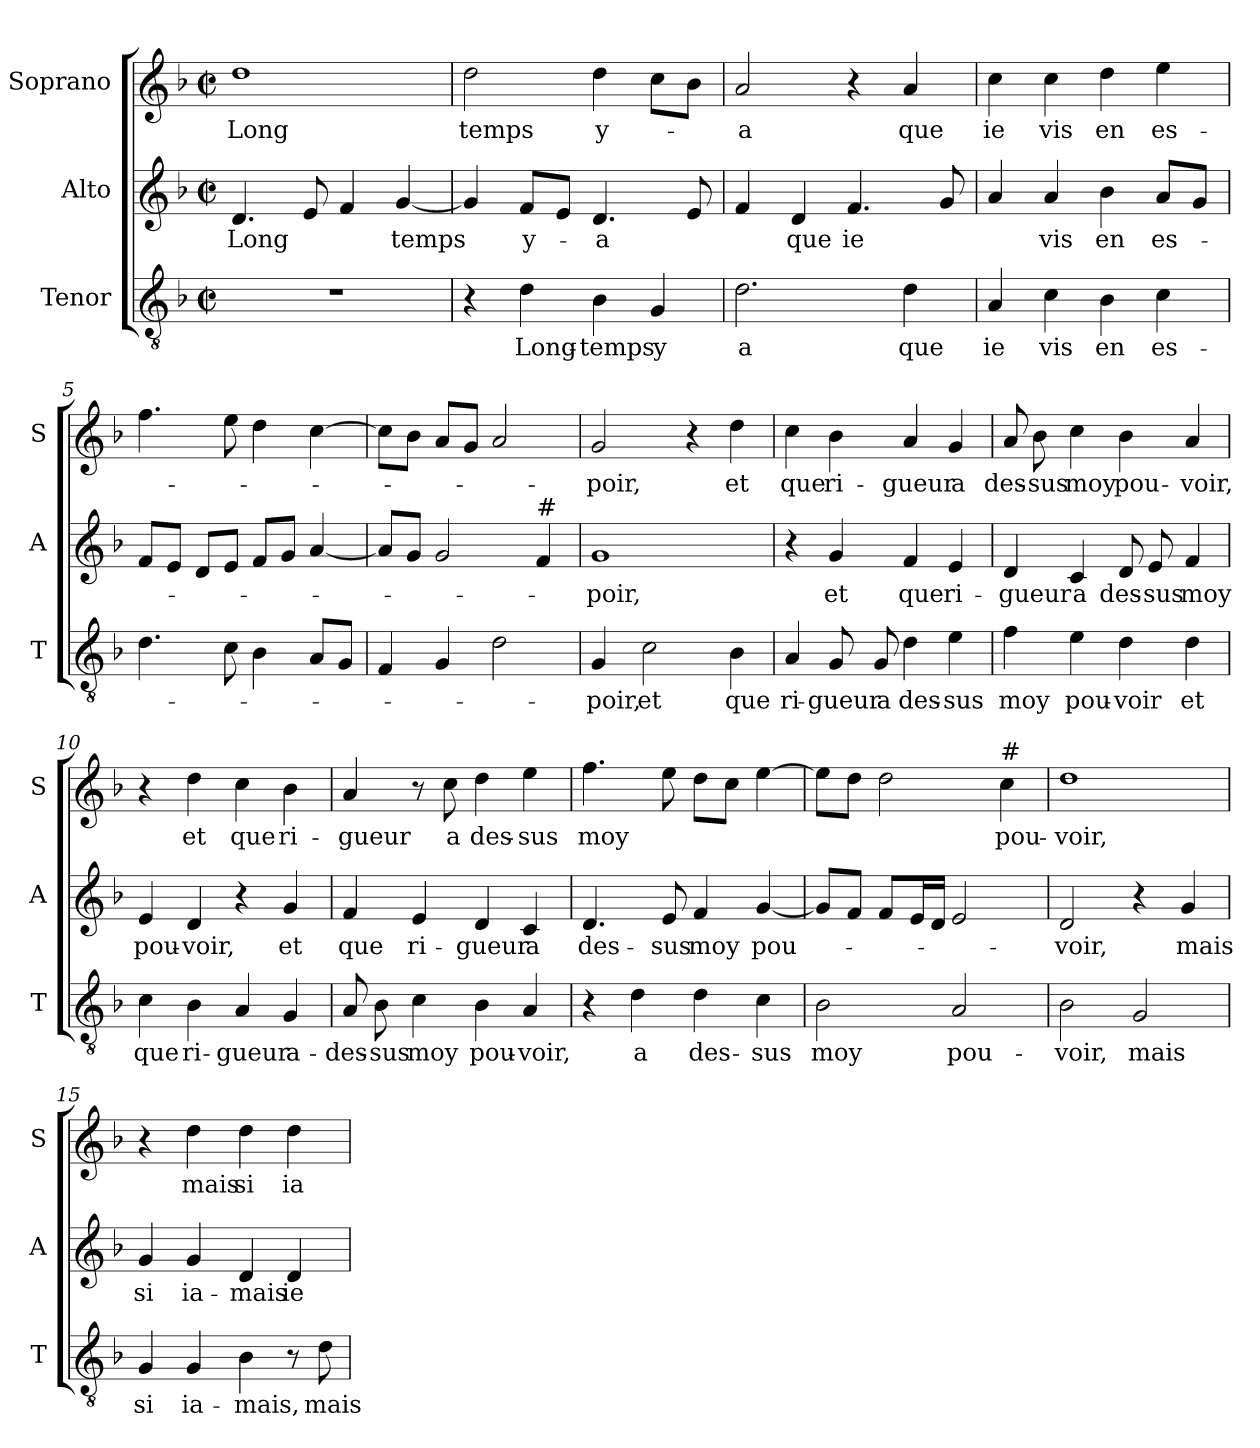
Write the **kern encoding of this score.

**kern	**text	**kern	**text	**kern	**text
*part3	*part3	*part2	*part2	*part1	*part1
*staff3	*staff3	*staff2	*staff2	*staff1	*staff1
*I"Tenor	*	*I"Alto	*	*I"Soprano	*
*I'T	*	*I'A	*	*I'S	*
*clefGv2	*	*clefG2	*	*clefG2	*
*k[b-]	*	*k[b-]	*	*k[b-]	*
*F:	*	*F:	*	*F:	*
*M2/2	*	*M2/2	*	*M2/2	*
*met(c|)	*	*met(c|)	*	*met(c|)	*
=1	=1	=1	=1	=1	=1
!	!	!	!LO:LY:b	!	!LO:LY:b
1r	.	4.d/	Long	1dd	Long
.	.	8e/	.	.	.
.	.	4f/	.	.	.
!	!	!	!LO:LY:b	!	!
.	.	[4g/	temps	.	.
=2	=2	=2	=2	=2	=2
!	!	!	!	!	!LO:LY:b
4r	.	4g/]	.	2dd\	temps
!	!LO:LY:b	!	!LO:LY:b	!	!
4d\	Long-	8f/L	y-	.	.
.	.	8e/J	.	.	.
!	!LO:LY:b	!	!LO:LY:b	!	!LO:LY:b
4B-\	-temps	4.d/	-a	4dd\	y-
!	!LO:LY:b	!	!	!	!
4G/	y	.	.	8cc\L	.
.	.	8e/	.	8b-\J	.
=3	=3	=3	=3	=3	=3
!	!LO:LY:b	!	!	!	!LO:LY:b
2.d\	a	4f/	.	2a/	-a
!	!	!	!LO:LY:b	!	!
.	.	4d/	que	.	.
!	!	!	!LO:LY:b	!	!
.	.	4.f/	ie	4r	.
!	!LO:LY:b	!	!	!	!LO:LY:b
4d\	que	.	.	4a/	que
.	.	8g/	.	.	.
=4	=4	=4	=4	=4	=4
!	!LO:LY:b	!	!	!	!LO:LY:b
4A/	ie	4a/	.	4cc\	ie
!	!LO:LY:b	!	!LO:LY:b	!	!LO:LY:b
4c\	vis	4a/	vis	4cc\	vis
!	!LO:LY:b	!	!LO:LY:b	!	!LO:LY:b
4B-\	en	4b-\	en	4dd\	en
!	!LO:LY:b	!	!LO:LY:b	!	!LO:LY:b
4c\	es-	8a/L	es-	4ee\	es-
.	.	8g/J	.	.	.
!!LO:LB:g=z
=5	=5	=5	=5	=5	=5
4.d\	.	8f/L	.	4.ff\	.
.	.	8e/J	.	.	.
.	.	8d/L	.	.	.
8c\	.	8e/J	.	8ee\	.
4B-\	.	8f/L	.	4dd\	.
.	.	8g/J	.	.	.
8A/L	.	[4a/	.	[4cc\	.
8G/J	.	.	.	.	.
=6	=6	=6	=6	=6	=6
4F/	.	8a/L]	.	8cc\L]	.
.	.	8g/J	.	8b-\J	.
4G/	.	2g/	.	8a/L	.
.	.	.	.	8g/J	.
2d\	.	.	.	2a/	.
!	!	!LO:TX:a:t=#	!	!	!
.	.	4f/	.	.	.
=7	=7	=7	=7	=7	=7
!	!LO:LY:b	!	!LO:LY:b	!	!LO:LY:b
4G/	-poir,	1g	-poir,	2g/	-poir,
!	!LO:LY:b	!	!	!	!
2c\	et	.	.	.	.
.	.	.	.	4r	.
!	!LO:LY:b	!	!	!	!LO:LY:b
4B-\	que	.	.	4dd\	et
=8	=8	=8	=8	=8	=8
!	!LO:LY:b	!	!	!	!LO:LY:b
4A/	ri-	4r	.	4cc\	que
!	!LO:LY:b	!	!LO:LY:b	!	!LO:LY:b
8G/	-gueur	4g/	et	4b-\	ri-
!	!LO:LY:b	!	!	!	!
8G/	a	.	.	.	.
!	!LO:LY:b	!	!LO:LY:b	!	!LO:LY:b
4d\	des-	4f/	que	4a/	-gueur
!	!LO:LY:b	!	!LO:LY:b	!	!LO:LY:b
4e\	-sus	4e/	ri-	4g/	a
=9	=9	=9	=9	=9	=9
!	!LO:LY:b	!	!LO:LY:b	!	!LO:LY:b
4f\	moy	4d/	-gueur	8a/	des-
!	!	!	!	!	!LO:LY:b
.	.	.	.	8b-\	-sus
!	!LO:LY:b	!	!LO:LY:b	!	!LO:LY:b
4e\	pou-	4c/	a	4cc\	moy
!	!LO:LY:b	!	!LO:LY:b	!	!LO:LY:b
4d\	-voir	8d/	des-	4b-\	pou-
!	!	!	!LO:LY:b	!	!
.	.	8e/	-sus	.	.
!	!LO:LY:b	!	!LO:LY:b	!	!LO:LY:b
4d\	et	4f/	moy	4a/	-voir,
!!LO:LB:g=z
=10	=10	=10	=10	=10	=10
!	!LO:LY:b	!	!LO:LY:b	!	!
4c\	que	4e/	pou-	4r	.
!	!LO:LY:b	!	!LO:LY:b	!	!LO:LY:b
4B-\	ri-	4d/	-voir,	4dd\	et
!	!LO:LY:b	!	!	!	!LO:LY:b
4A/	-gueur	4r	.	4cc\	que
!	!LO:LY:b	!	!LO:LY:b	!	!LO:LY:b
4G/	a-	4g/	et	4b-\	ri-
=11	=11	=11	=11	=11	=11
!	!LO:LY:b	!	!LO:LY:b	!	!LO:LY:b
8A/	-des-	4f/	que	4a/	-gueur
!	!LO:LY:b	!	!	!	!
8B-\	-sus	.	.	.	.
!	!LO:LY:b	!	!LO:LY:b	!	!
4c\	moy	4e/	ri-	8r	.
!	!	!	!	!	!LO:LY:b
.	.	.	.	8cc\	a
!	!LO:LY:b	!	!LO:LY:b	!	!LO:LY:b
4B-\	pou-	4d/	-gueur	4dd\	des-
!	!LO:LY:b	!	!LO:LY:b	!	!LO:LY:b
4A/	-voir,	4c/	a	4ee\	-sus
=12	=12	=12	=12	=12	=12
!	!	!	!LO:LY:b	!	!LO:LY:b
4r	.	4.d/	des-	4.ff\	moy
!	!LO:LY:b	!	!	!	!
4d\	a	.	.	.	.
!	!	!	!LO:LY:b	!	!
.	.	8e/	-sus	8ee\	.
!	!LO:LY:b	!	!LO:LY:b	!	!
4d\	des-	4f/	moy	8dd\L	.
.	.	.	.	8cc\J	.
!	!LO:LY:b	!	!LO:LY:b	!	!
4c\	-sus	[4g/	pou-	[4ee\	.
=13	=13	=13	=13	=13	=13
!	!LO:LY:b	!	!	!	!
2B-\	moy	8g/L]	.	8ee\L]	.
.	.	8f/J	.	8dd\J	.
.	.	8f/L	.	2dd\	.
.	.	16e/L	.	.	.
.	.	16d/JJ	.	.	.
!	!LO:LY:b	!	!	!	!
2A/	pou-	2e/	.	.	.
!	!	!	!	!LO:TX:a:t=#	!
!	!	!	!	!	!LO:LY:b
.	.	.	.	4cc\	pou-
=14	=14	=14	=14	=14	=14
!	!LO:LY:b	!	!LO:LY:b	!	!LO:LY:b
2B-\	-voir,	2d/	-voir,	1dd	-voir,
!	!LO:LY:b	!	!	!	!
2G/	mais	4r	.	.	.
!	!	!	!LO:LY:b	!	!
.	.	4g/	mais	.	.
!!LO:PB:g=z
=15	=15	=15	=15	=15	=15
!	!LO:LY:b	!	!LO:LY:b	!	!
4G/	si	4g/	si	4r	.
!	!LO:LY:b	!	!LO:LY:b	!	!LO:LY:b
4G/	ia-	4g/	ia-	4dd\	mais
!	!LO:LY:b	!	!LO:LY:b	!	!LO:LY:b
4B-\	-mais,	4d/	-mais	4dd\	si
!	!	!	!LO:LY:b	!	!LO:LY:b
8r	.	4d/	ie	4dd\	ia-
!	!LO:LY:b	!	!	!	!
8d\	mais	.	.	.	.
=	=	=	=	=	=
*-	*-	*-	*-	*-	*-
